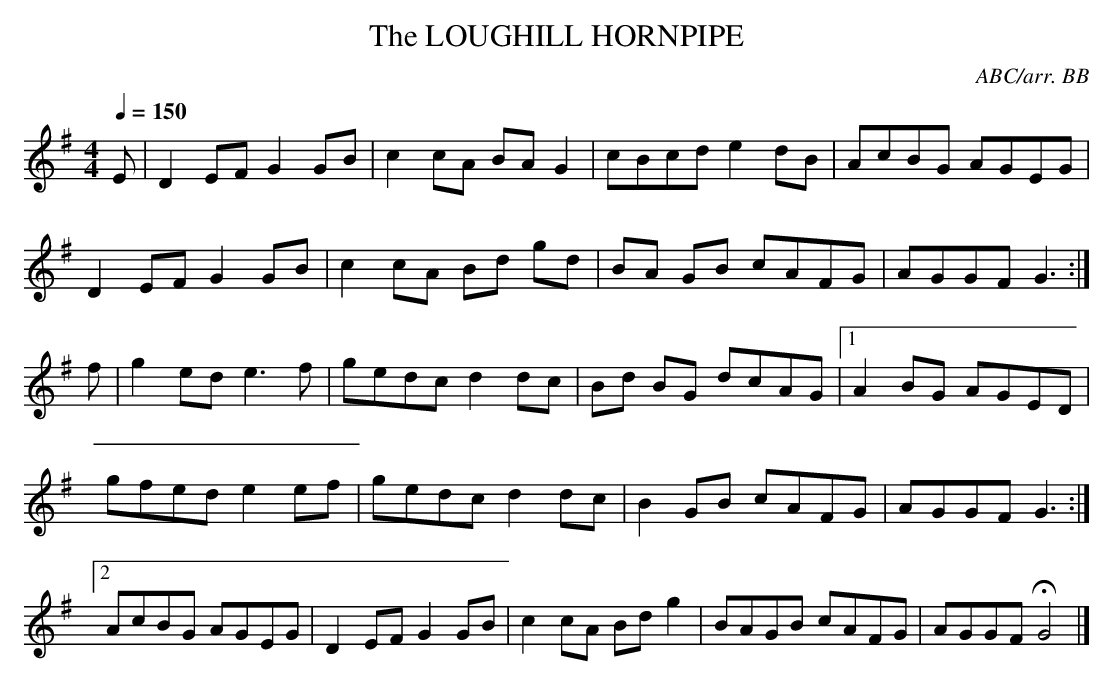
X:1
T:LOUGHILL HORNPIPE, The
C:ABC/arr. BB
L:1/8
Q:1/4=150
M:4/4
K:G
E|D2EF G2 GB|c2cA BAG2|cBcd e2dB|AcBG AGEG|
D2EF G2 GB|c2 cA Bd gd|BA GB cAFG|AGGF G3 :|
f|g2 ed e3f|gedc d2 dc|Bd BG dcAG|1 A2 BG AGED|
gfed e2 ef|gedc d2 dc|B2GB cAFG|AGGF G3 :|
[2 AcBG AGEG|D2EF G2 GB|c2cA Bdg2|BAGB cAFG|\
AGGF HG4 |]
